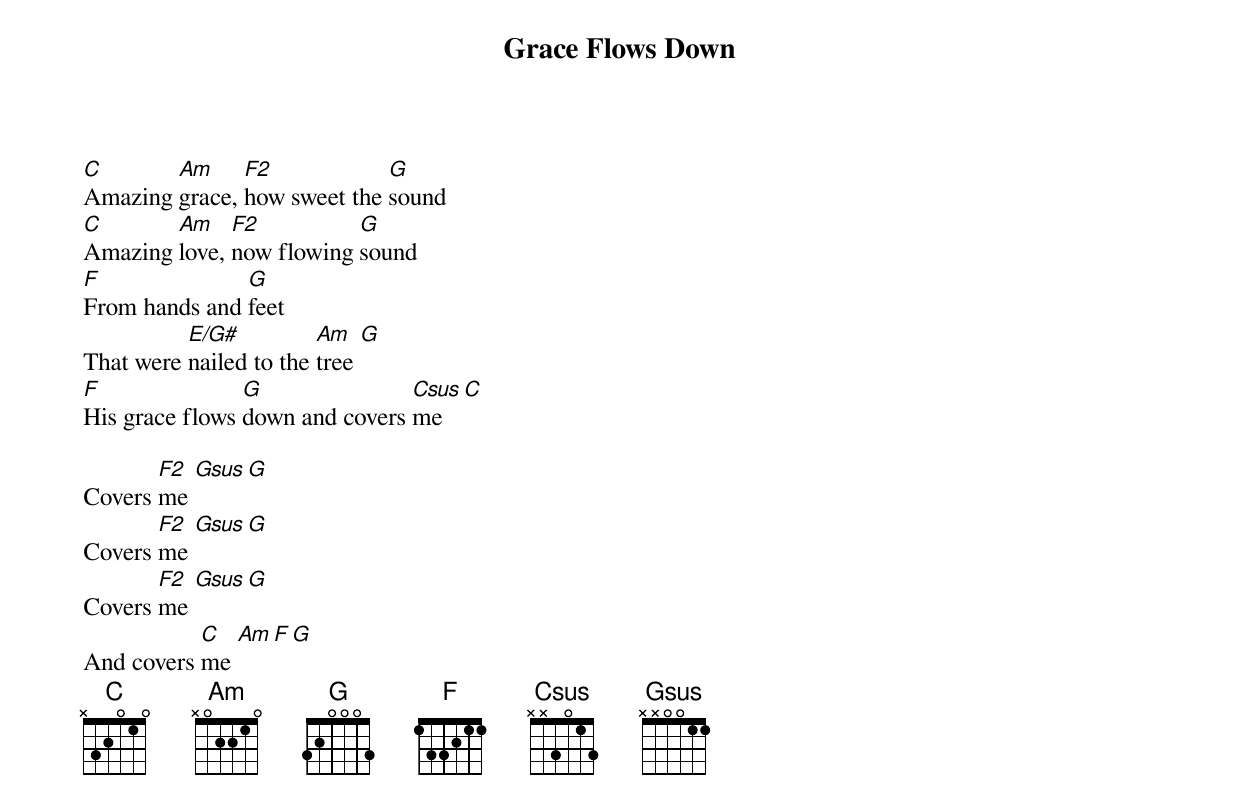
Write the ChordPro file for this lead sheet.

{title: Grace Flows Down}
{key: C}
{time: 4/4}
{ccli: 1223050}
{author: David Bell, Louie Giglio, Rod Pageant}
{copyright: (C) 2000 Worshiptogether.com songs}

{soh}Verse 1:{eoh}
[C]Amazing [Am]grace, [F2]how sweet the [G]sound
[C]Amazing [Am]love, [F2]now flowing [G]sound
[F]From hands and [G]feet
That were [E/G#]nailed to the [Am]tree [G]
[F]His grace flows [G]down and covers [Csus]me [C]

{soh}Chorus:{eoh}
Covers [F2]me [Gsus][G]
Covers [F2]me [Gsus][G]
Covers [F2]me [Gsus][G]
And covers [C]me [Am][F][G]
